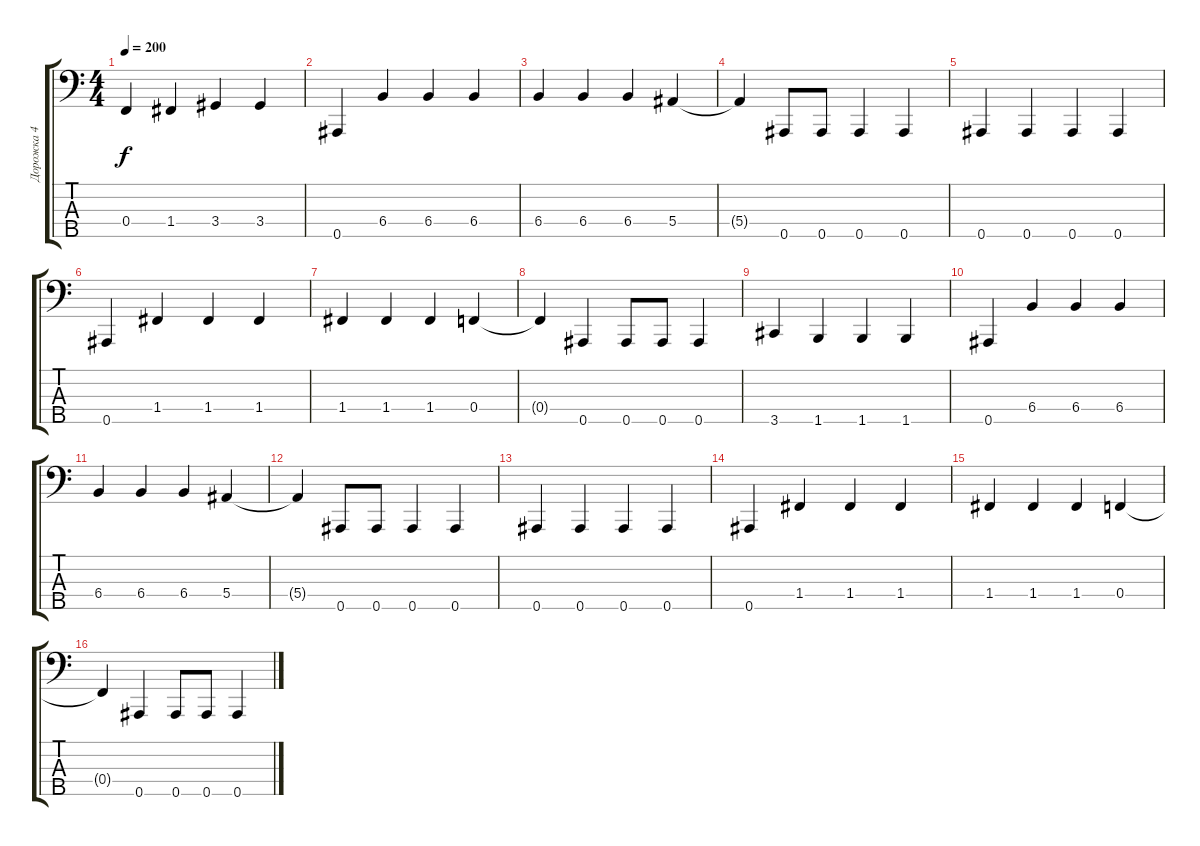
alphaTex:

\track ("Дорожка 4" "Дорожка 4") {instrument electricbasspick}
\staff {score tabs}
\tuning (G2 Eb2 Bb1 F1 Bb0) {hide}
\ts (4 4)
\tempo 200
\clef f4
\ks c
0.4.4{dy f} 1.4.4 3.4.4 3.4.4 |
0.5.4 6.4.4 6.4.4 6.4.4 |
6.4.4 6.4.4 6.4.4 5.4.4 |
5.4{t}.4 0.5.8 0.5.8 0.5.4 0.5.4 |
0.5.4 0.5.4 0.5.4 0.5.4 |
0.5.4 1.4.4 1.4.4 1.4.4 |
1.4.4 1.4.4 1.4.4 0.4.4 |
0.4{t}.4 0.5.4 0.5.8 0.5.8 0.5.4 |
3.5.4 1.5.4 1.5.4 1.5.4 |
0.5.4 6.4.4 6.4.4 6.4.4 |
6.4.4 6.4.4 6.4.4 5.4.4 |
5.4{t}.4 0.5.8 0.5.8 0.5.4 0.5.4 |
0.5.4 0.5.4 0.5.4 0.5.4 |
0.5.4 1.4.4 1.4.4 1.4.4 |
1.4.4 1.4.4 1.4.4 0.4.4 |
0.4{t}.4 0.5.4 0.5.8 0.5.8 0.5.4
